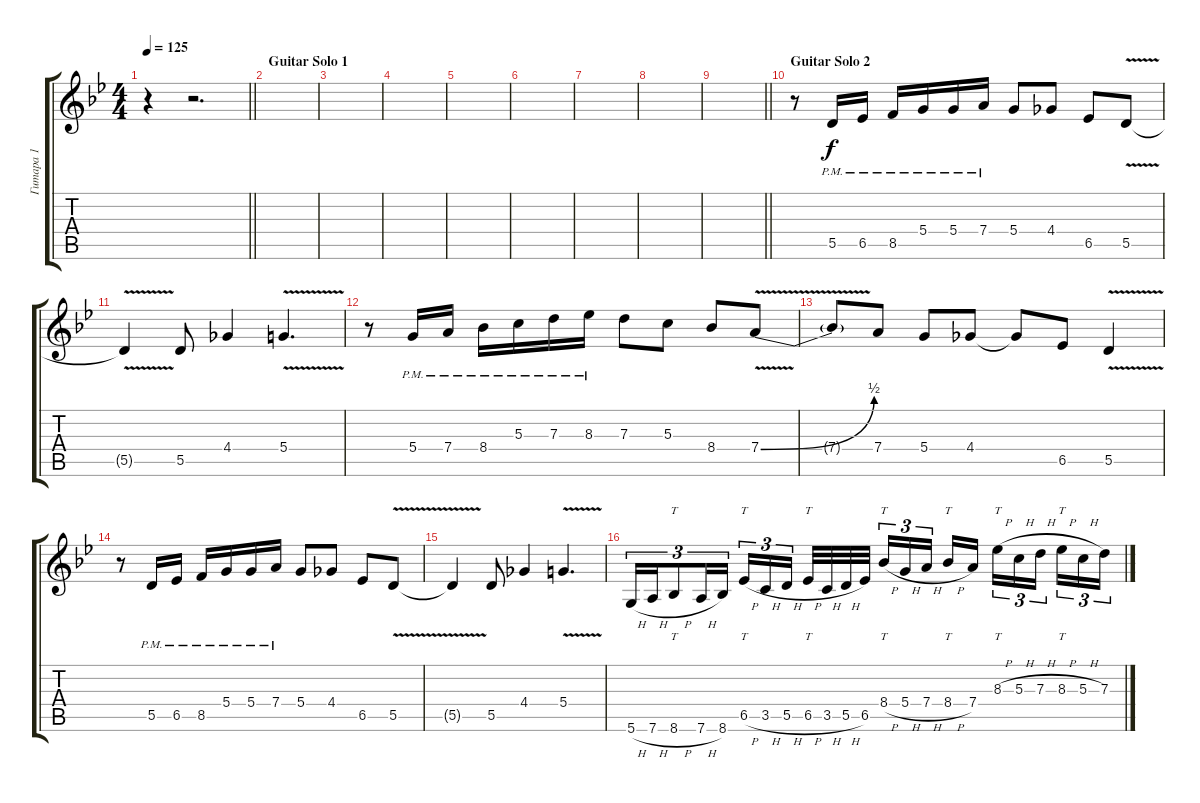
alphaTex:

\track ("Гитара 1" "Гитара 1") {instrument distortionguitar}
\staff {score tabs}
\tuning (E4 B3 G3 D3 A2 D2) {hide}
\ts (4 4)
\tempo 125
\clef g2
\barLineRight lightlight
\ks gminor
r.4{dy mf volume 9} r.2{d} |
\section ("" "Guitar Solo 1")
|
|
|
|
|
|
|
\barLineRight lightlight
|
\section ("" "Guitar Solo 2")
r.8 5.5{pm}.16{dy f} 6.5{pm}.16 8.5{pm}.16 5.4{pm}.16 5.4{pm}.16 7.4{pm}.16 5.4.8 4.4.8 6.5.8 5.5{v}.8 |
5.5{t}.4 5.5.8 4.4.4 5.4{v}.4{d} |
r.8 5.4{pm}.16 7.4{pm}.16 8.4{pm}.16 5.3{pm}.16 7.3{pm}.16 8.3{pm}.16 7.3.8 5.3.8 8.4.8 7.4{be (bend 0 0 60 2) v}.8 |
7.4{t}.8 7.4.8 5.4.8 4.4.8 4.4{t}.8 6.5.8 5.5{v}.4 |
r.8 5.5{pm}.16 6.5{pm}.16 8.5{pm}.16 5.4{pm}.16 5.4{pm}.16 7.4{pm}.16 5.4.8 4.4.8 6.5.8 5.5{v}.8 |
5.5{t}.4 5.5.8 4.4.4 5.4{v}.4{d} |
5.6{h}.16{tu (3 2)} 7.6{h}.16{tu (3 2)} 8.6{h}.8{tt tu (3 2)} 7.6{h}.16{tu (3 2)} 8.6.16{tu (3 2)} 6.5{h}.16{tt tu (3 2)} 3.5{h}.16{tu (3 2)} 5.5{h}.16{tu (3 2) beam splitsecondary} 6.5{h}.32{tt} 3.5{h}.32 5.5{h}.32 6.5.32 8.4{h}.16{tt tu (3 2)} 5.4{h}.16{tu (3 2)} 7.4{h}.16{tu (3 2) beam splitsecondary} 8.4{h}.16{tt} 7.4.16 8.3{h}.16{tt tu (3 2)} 5.3{h}.16{tu (3 2)} 7.3{h}.16{tu (3 2) beam splitsecondary} 8.3{h}.16{tt tu (3 2)} 5.3{h}.16{tu (3 2)} 7.3.16{tu (3 2)}
